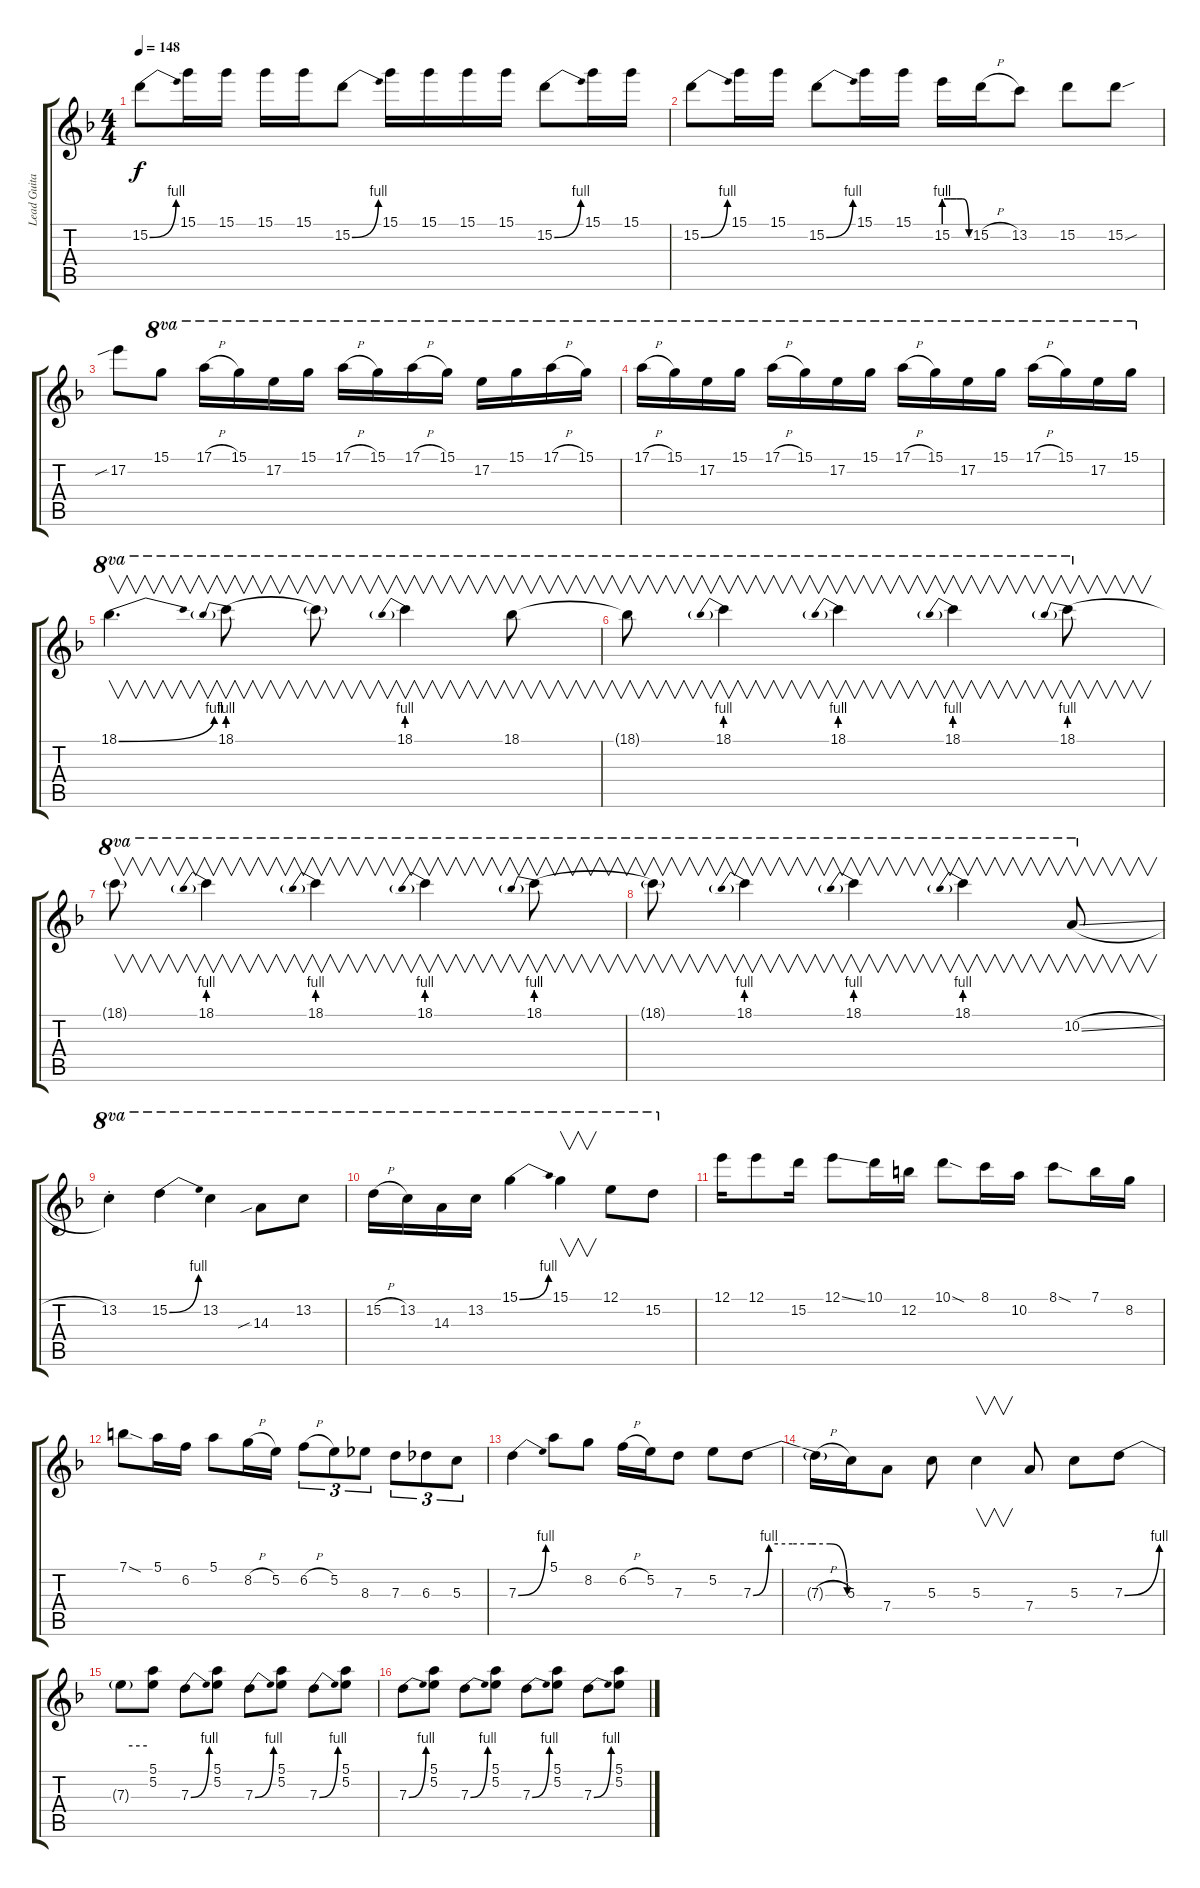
\track ("Lead Guitar" "Lead Guita") {instrument overdrivenguitar}
\staff {score tabs}
\tuning (E4 B3 G3 D3 A2 E2) {hide}
\ts (4 4)
\tempo 148
\clef g2
\ks f
15.2{be (bend 0 0 60 4)}.8{dy f} 15.1.16 15.1.16 15.1.16 15.1.16 15.2{be (bend 0 0 60 4)}.8 15.1.16 15.1.16 15.1.16 15.1.16 15.2{be (bend 0 0 60 4)}.8 15.1.16 15.1.16 |
15.2{be (bend 0 0 60 4)}.8 15.1.16 15.1.16 15.2{be (bend 0 0 60 4)}.8 15.1.16 15.1.16 15.2{be (custom 0 4 15 4 30 4 45 4 60 0)}.16 15.2{h}.16 13.2.8 15.2.8 15.2{sou}.8 |
17.2{sib}.8 15.1.8{ot 8va} 17.1{h}.16{ot 8va} 15.1.16{ot 8va} 17.2.16{ot 8va} 15.1.16{ot 8va} 17.1{h}.16{ot 8va} 15.1.16{ot 8va} 17.1{h}.16{ot 8va} 15.1.16{ot 8va} 17.2.16{ot 8va} 15.1.16{ot 8va} 17.1{h}.16{ot 8va} 15.1.16{ot 8va} |
17.1{h}.16{ot 8va} 15.1.16{ot 8va} 17.2.16{ot 8va} 15.1.16{ot 8va} 17.1{h}.16{ot 8va} 15.1.16{ot 8va} 17.2.16{ot 8va} 15.1.16{ot 8va} 17.1{h}.16{ot 8va} 15.1.16{ot 8va} 17.2.16{ot 8va} 15.1.16{ot 8va} 17.1{h}.16{ot 8va} 15.1.16{ot 8va} 17.2.16{ot 8va} 15.1.16{ot 8va} |
18.1{be (bend 0 0 60 4)}.4{v d ot 8va} 18.1{be (prebend 0 4 60 4)}.8{v ot 8va} 18.1{t}.8{v ot 8va} 18.1{be (prebend 0 4 60 4)}.4{v ot 8va} 18.1.8{v ot 8va} |
18.1{t}.8{v ot 8va} 18.1{be (prebend 0 4 60 4)}.4{v ot 8va} 18.1{be (prebend 0 4 60 4)}.4{v ot 8va} 18.1{be (prebend 0 4 60 4)}.4{v ot 8va} 18.1{be (prebend 0 4 60 4)}.8{v ot 8va} |
18.1{t}.8{v ot 8va} 18.1{be (prebend 0 4 60 4)}.4{v ot 8va} 18.1{be (prebend 0 4 60 4)}.4{v ot 8va} 18.1{be (prebend 0 4 60 4)}.4{v ot 8va} 18.1{be (prebend 0 4 60 4)}.8{v ot 8va} |
18.1{t}.8{v ot 8va} 18.1{be (prebend 0 4 60 4)}.4{v ot 8va} 18.1{be (prebend 0 4 60 4)}.4{v ot 8va} 18.1{be (prebend 0 4 60 4)}.4{v ot 8va} 10.2{sl}.8{v ot 8va} |
13.2{st}.4{ot 8va} 15.2{be (bend 0 0 60 4)}.4{ot 8va} 13.2.4{ot 8va} 14.3{sib}.8{ot 8va} 13.2.8{ot 8va} |
15.2{h}.16{ot 8va} 13.2.16{ot 8va} 14.3.16{ot 8va} 13.2.16{ot 8va} 15.1{be (bend 0 0 60 4)}.4{ot 8va} 15.1.4{v ot 8va} 12.1.8{ot 8va} 15.2.8{ot 8va} |
12.1.16 12.1.8 15.2.16 12.1{ss}.8 10.1.16 12.2.16 10.1{sod}.8 8.1.16 10.2.16 8.1{sod}.8 7.1.16 8.2.16 |
7.1{sod}.8 5.1.16 6.2.16 5.1.8 8.2{h}.16 5.2.16 6.2{h}.8{tu (3 2)} 5.2.8{tu (3 2)} 8.3.8{tu (3 2)} 7.3.8{tu (3 2)} 6.3.8{tu (3 2)} 5.3.8{tu (3 2)} |
7.3{be (bend 0 0 60 4)}.4 5.1.8 8.2.8 6.2{h}.16 5.2.16 7.3.8 5.2.8 7.3{be (custom 0 0 10 4 25 4 37 4 40 4 49 4 60 0)}.8 |
7.3{h t}.16 5.3.16 7.4.8 5.3.8 5.3.4{v} 7.4.8 5.3.8 7.3{be (bend 0 0 60 4)}.8 |
7.3{be (hold 0 4 60 4) t}.8 (5.1 5.2).8 7.3{be (bend 0 0 60 4)}.8 (5.1 5.2).8 7.3{be (bend 0 0 60 4)}.8 (5.1 5.2).8 7.3{be (bend 0 0 60 4)}.8 (5.1 5.2).8 |
7.3{be (bend 0 0 60 4)}.8 (5.1 5.2).8 7.3{be (bend 0 0 60 4)}.8 (5.1 5.2).8 7.3{be (bend 0 0 60 4)}.8 (5.1 5.2).8 7.3{be (bend 0 0 60 4)}.8 (5.1 5.2).8
